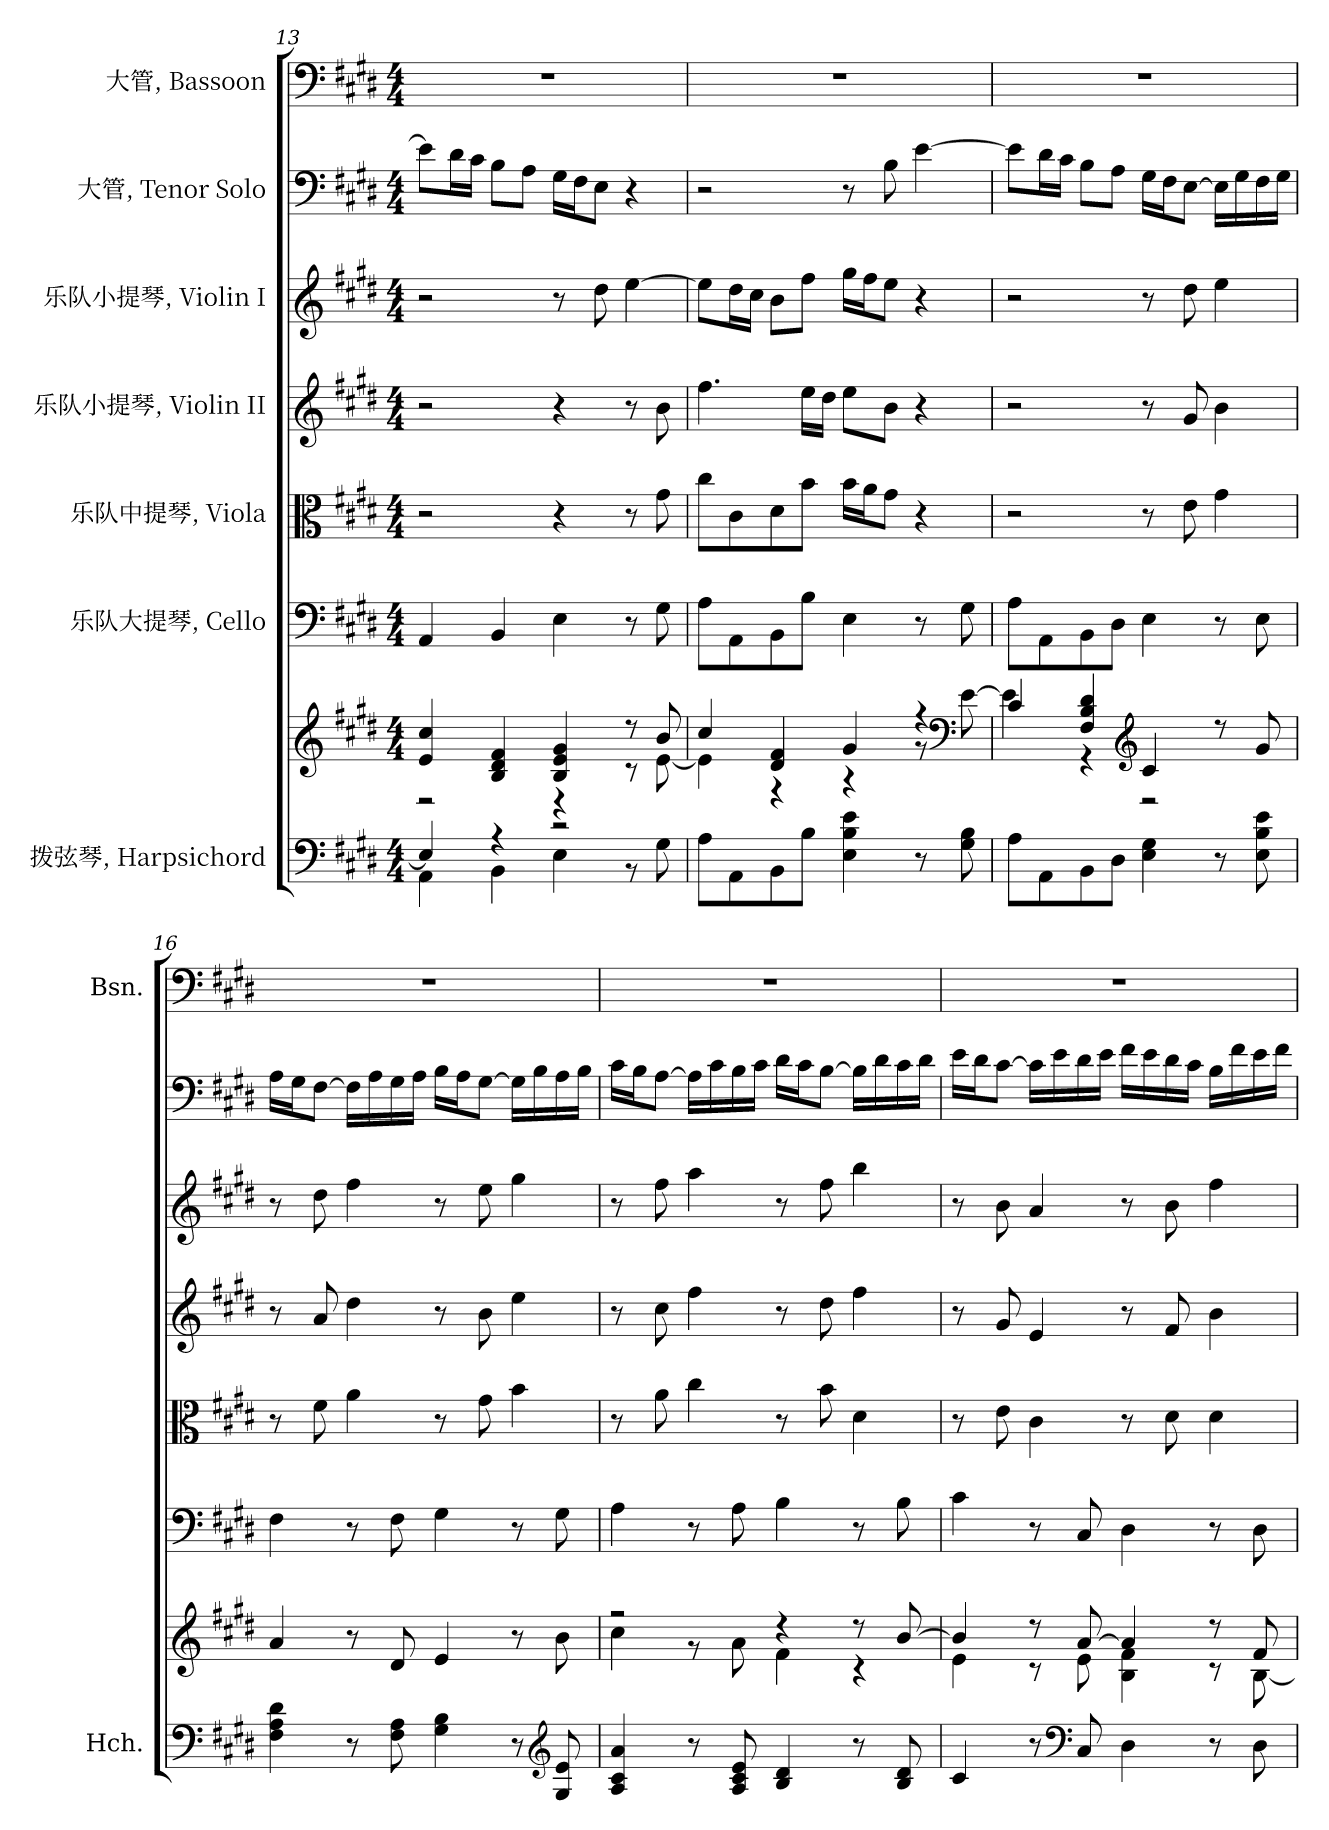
**kern	**kern	**kern	**kern	**kern	**kern	**kern	**kern
*part7	*part7	*part6	*part5	*part4	*part3	*part2	*part1
*staff8	*staff7	*staff6	*staff5	*staff4	*staff3	*staff2	*staff1
*I"拨弦琴, Harpsichord	*	*I"乐队大提琴, Cello	*I"乐队中提琴, Viola	*I"乐队小提琴, Violin II	*I"乐队小提琴, Violin I	*I"大管, Tenor Solo	*I"大管, Bassoon
*I'Hch.	*	*	*	*	*	*	*I'Bsn.
*clefF4	*clefG2	*clefF4	*clefC3	*clefG2	*clefG2	*clefF4	*clefF4
*k[f#c#g#d#]	*k[f#c#g#d#]	*k[f#c#g#d#]	*k[f#c#g#d#]	*k[f#c#g#d#]	*k[f#c#g#d#]	*k[f#c#g#d#]	*k[f#c#g#d#]
*M4/4	*M4/4	*M4/4	*M4/4	*M4/4	*M4/4	*M4/4	*M4/4
=13	=13	=13	=13	=13	=13	=13	=13
*^	*^	*	*	*	*	*	*
4E/]	4AA\	4e/ 4cc#/	2r	4AA/	2r	2r	2r	8e\L]	1r
.	.	.	.	.	.	.	.	16d#\L	.
.	.	.	.	.	.	.	.	16c#\JJ	.
4r	4BB\	4B/ 4d#/ 4f#/	.	4BB/	.	.	.	8B\L	.
.	.	.	.	.	.	.	.	8A\J	.
2r	4E\	4B/ 4e/ 4g#/	4r	4E\	4r	4r	8r	16G#\LL	.
.	.	.	.	.	.	.	.	16F#\J	.
.	.	.	.	.	.	.	8dd#\	8E\J	.
.	8r	8r	8r	8r	8r	8r	[4ee\	4r	.
.	8G#\	8b/	[8e\	8G#\	8g#\	8b\	.	.	.
*v	*v	*	*	*	*	*	*	*	*
!!LO:PB:g=z
=14	=14	=14	=14	=14	=14	=14	=14	=14
8A\L	4cc#/	4e\]	8A\L	8cc#\L	4.ff#\	8ee\L]	2r	1r
8AA\	.	.	8AA\	8c#\	.	16dd#\L	.	.
.	.	.	.	.	.	16cc#\JJ	.	.
8BB\	4d#/ 4f#/	4r	8BB\	8d#\	.	8b\L	.	.
8B\J	.	.	8B\J	8b\J	16ee\LL	8ff#\J	.	.
.	.	.	.	.	16dd#\JJ	.	.	.
4E\ 4B\ 4e\	4g#/	4r	4E\	16b\LL	8ee\L	16gg#\LL	8r	.
.	.	.	.	16a\J	.	16ff#\J	.	.
.	.	.	.	8g#\J	8b\J	8ee\J	8B\	.
8r	4r	8r	8r	4r	4r	4r	[4e\	.
*	*clefF4	*	*	*	*	*	*	*
8G#\ 8B\	.	[8e\	8G#\	.	.	.	.	.
=15	=15	=15	=15	=15	=15	=15	=15	=15
8A\L	4c#/	4e\]	8A\L	2r	2r	2r	8e\L]	1r
8AA\	.	.	8AA\	.	.	.	16d#\L	.
.	.	.	.	.	.	.	16c#\JJ	.
8BB\	4F#/ 4B/ 4d#/	4r	8BB\	.	.	.	8B\L	.
8D#\J	.	.	8D#\J	.	.	.	8A\J	.
*	*clefG2	*	*	*	*	*	*	*
4E\ 4G#\	4c#/	2r	4E\	8r	8r	8r	16G#\LL	.
.	.	.	.	.	.	.	16F#\J	.
.	.	.	.	8e\	8g#/	8dd#\	[8E\J	.
8r	8r	.	8r	4g#\	4b\	4ee\	16E\LL]	.
.	.	.	.	.	.	.	16G#\	.
8E\ 8B\ 8e\	8g#/	.	8E\	.	.	.	16F#\	.
.	.	.	.	.	.	.	16G#\JJ	.
*	*v	*v	*	*	*	*	*	*
!!LO:PB:g=z
=16	=16	=16	=16	=16	=16	=16	=16
4F#\ 4A\ 4d#\	4a/	4F#\	8r	8r	8r	16A\LL	1r
.	.	.	.	.	.	16G#\J	.
.	.	.	8f#\	8a/	8dd#\	[8F#\J	.
8r	8r	8r	4a\	4dd#\	4ff#\	16F#\LL]	.
.	.	.	.	.	.	16A\	.
8F#\ 8A\	8d#/	8F#\	.	.	.	16G#\	.
.	.	.	.	.	.	16A\JJ	.
4G#\ 4B\	4e/	4G#\	8r	8r	8r	16B\LL	.
.	.	.	.	.	.	16A\J	.
.	.	.	8g#\	8b\	8ee\	[8G#\J	.
8r	8r	8r	4b\	4ee\	4gg#\	16G#\LL]	.
.	.	.	.	.	.	16B\	.
*clefG2	*	*	*	*	*	*	*
8G#/ 8e/	8b\	8G#\	.	.	.	16A\	.
.	.	.	.	.	.	16B\JJ	.
=17	=17	=17	=17	=17	=17	=17	=17
*	*^	*	*	*	*	*	*
4A/ 4c#/ 4a/	2r	4cc#\	4A\	8r	8r	8r	16c#\LL	1r
.	.	.	.	.	.	.	16B\J	.
.	.	.	.	8a\	8cc#\	8ff#\	[8A\J	.
8r	.	8r	8r	4cc#\	4ff#\	4aa\	16A\LL]	.
.	.	.	.	.	.	.	16c#\	.
8A/ 8c#/ 8e/	.	8a\	8A\	.	.	.	16B\	.
.	.	.	.	.	.	.	16c#\JJ	.
4B/ 4d#/	4r	4f#\	4B\	8r	8r	8r	16d#\LL	.
.	.	.	.	.	.	.	16c#\J	.
.	.	.	.	8b\	8dd#\	8ff#\	[8B\J	.
8r	8r	4r	8r	4d#\	4ff#\	4bb\	16B\LL]	.
.	.	.	.	.	.	.	16d#\	.
8B/ 8d#/	[8b/	.	8B\	.	.	.	16c#\	.
.	.	.	.	.	.	.	16d#\JJ	.
!!LO:PB:g=z
=18	=18	=18	=18	=18	=18	=18	=18	=18
4c#/	4b/]	4e\	4c#\	8r	8r	8r	16e\LL	1r
.	.	.	.	.	.	.	16d#\J	.
.	.	.	.	8e\	8g#/	8b\	[8c#\J	.
8r	8r	8r	8r	4c#\	4e/	4a/	16c#\LL]	.
.	.	.	.	.	.	.	16e\	.
*clefF4	*	*	*	*	*	*	*	*
8C#/	[8a/	8e\	8C#/	.	.	.	16d#\	.
.	.	.	.	.	.	.	16e\JJ	.
4D#\	4a/]	4B\ 4f#\	4D#\	8r	8r	8r	16f#\LL	.
.	.	.	.	.	.	.	16e\	.
.	.	.	.	8d#\	8f#/	8b\	16d#\	.
.	.	.	.	.	.	.	16c#\JJ	.
8r	8r	8r	8r	4d#\	4b\	4ff#\	16B\LL	.
.	.	.	.	.	.	.	16f#\	.
8D#\	8f#/	[8B\	8D#\	.	.	.	16e\	.
.	.	.	.	.	.	.	16f#\JJ	.
*	*v	*v	*	*	*	*	*	*
=	=	=	=	=	=	=	=
*-	*-	*-	*-	*-	*-	*-	*-
